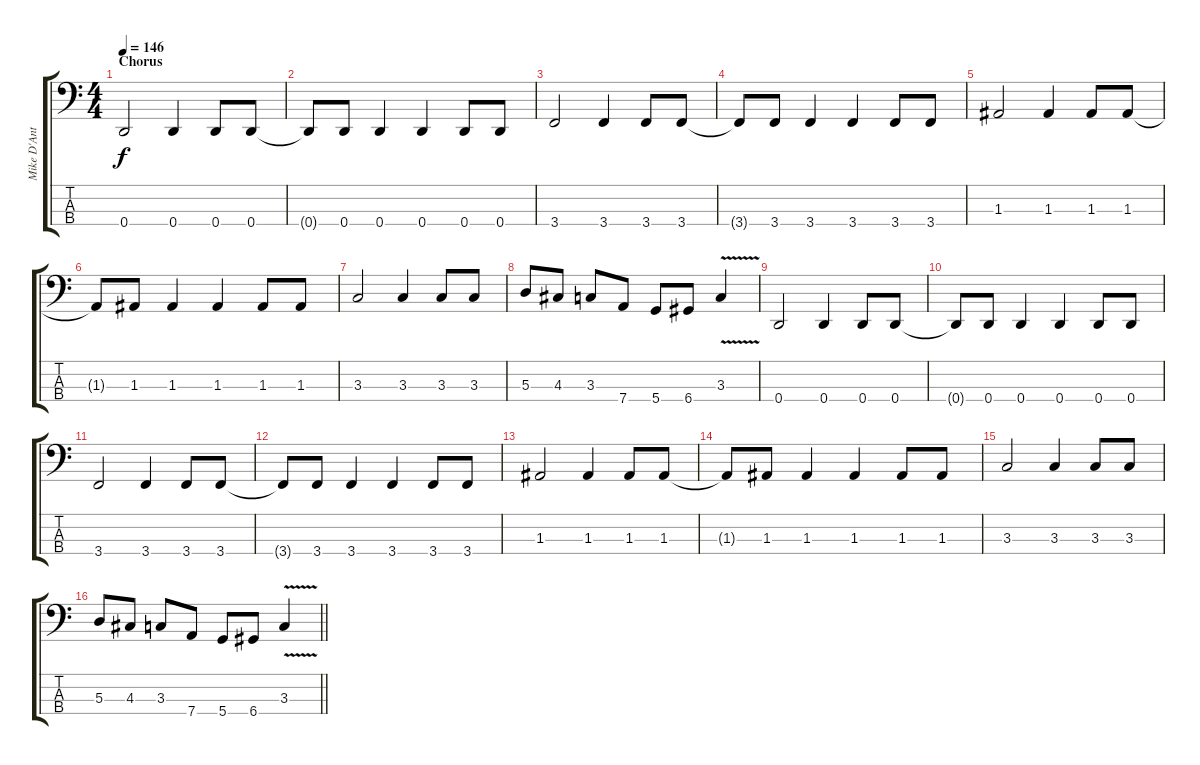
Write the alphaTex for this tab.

\track ("Mike D'Antonio" "Mike D'Ant") {instrument electricbassfinger}
\staff {score tabs}
\tuning (G2 D2 A1 D1) {hide}
\ts (4 4)
\section ("" "Chorus")
\tempo 146
\clef f4
\ks c
0.4.2{dy f} 0.4.4 0.4.8 0.4.8 |
0.4{t}.8 0.4.8 0.4.4 0.4.4 0.4.8 0.4.8 |
3.4.2 3.4.4 3.4.8 3.4.8 |
3.4{t}.8 3.4.8 3.4.4 3.4.4 3.4.8 3.4.8 |
1.3.2 1.3.4 1.3.8 1.3.8 |
1.3{t}.8 1.3.8 1.3.4 1.3.4 1.3.8 1.3.8 |
3.3.2 3.3.4 3.3.8 3.3.8 |
5.3.8 4.3.8 3.3.8 7.4.8 5.4.8 6.4.8 3.3{v}.4 |
0.4.2 0.4.4 0.4.8 0.4.8 |
0.4{t}.8 0.4.8 0.4.4 0.4.4 0.4.8 0.4.8 |
3.4.2 3.4.4 3.4.8 3.4.8 |
3.4{t}.8 3.4.8 3.4.4 3.4.4 3.4.8 3.4.8 |
1.3.2 1.3.4 1.3.8 1.3.8 |
1.3{t}.8 1.3.8 1.3.4 1.3.4 1.3.8 1.3.8 |
3.3.2 3.3.4 3.3.8 3.3.8 |
\barLineRight lightlight
5.3.8 4.3.8 3.3.8 7.4.8 5.4.8 6.4.8 3.3{v}.4
